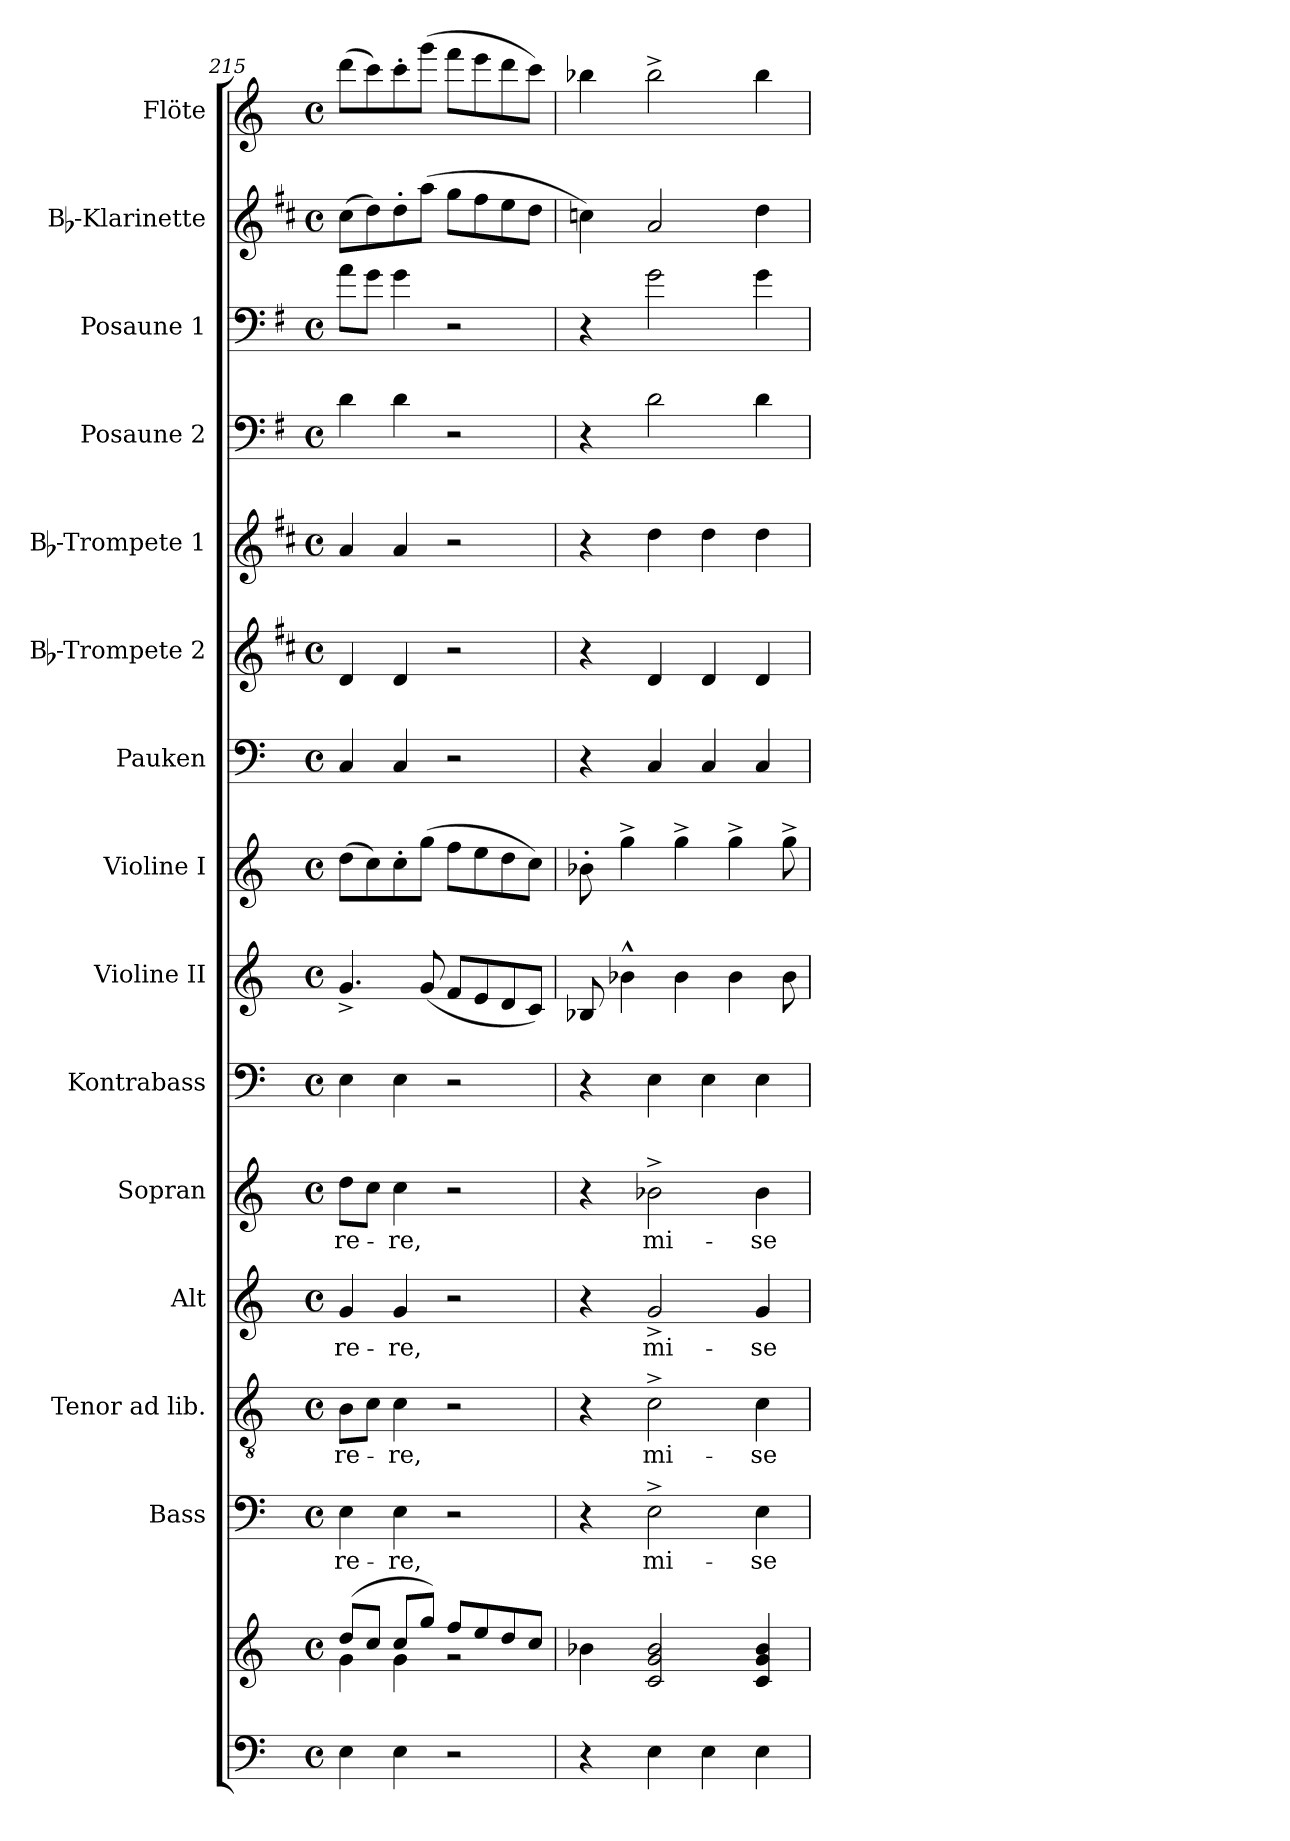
**kern	**kern	**kern	**text	**kern	**text	**kern	**text	**kern	**text	**kern	**kern	**kern	**kern	**kern	**kern	**kern	**kern	**kern	**kern
*part15	*part15	*part14	*part14	*part13	*part13	*part12	*part12	*part11	*part11	*part10	*part9	*part8	*part7	*part6	*part5	*part4	*part3	*part2	*part1
*staff16	*staff15	*staff14	*staff14	*staff13	*staff13	*staff12	*staff12	*staff11	*staff11	*staff10	*staff9	*staff8	*staff7	*staff6	*staff5	*staff4	*staff3	*staff2	*staff1
*	*	*I"Bass	*	*I"Tenor ad lib.	*	*I"Alt	*	*I"Sopran	*	*I"Kontrabass	*I"Violine II	*I"Violine I	*I"Pauken	*I"Bb-Trompete 2	*I"Bb-Trompete 1	*I"Posaune 2	*I"Posaune 1	*I"Bb-Klarinette	*I"Flöte
*	*	*I'B.	*	*I'T.	*	*I'A.	*	*I'S.	*	*I'Kb.	*I'Vl. II	*I'Vl. I	*I'Pk.	*I'Bb Trp. 2	*I'Bb Trp. 1	*I'Pos. 2	*I'Pos. 1	*I'Bb Kl.	*I'Fl.
*clefF4	*clefG2	*clefF4	*	*clefGv2	*	*clefG2	*	*clefG2	*	*clefF4	*clefG2	*clefG2	*clefF4	*clefG2	*clefG2	*clefF4	*clefF4	*clefG2	*clefG2
*	*	*	*	*	*	*	*	*	*	*ITrd7c12	*	*	*	*ITrd1c2	*ITrd1c2	*ITrd4c7	*ITrd4c7	*ITrd1c2	*
*k[]	*k[]	*k[]	*	*k[]	*	*k[]	*	*k[]	*	*k[]	*k[]	*k[]	*k[]	*k[]	*k[]	*k[]	*k[]	*k[]	*k[]
*C:	*C:	*C:	*	*C:	*	*C:	*	*C:	*	*C:	*C:	*C:	*C:	*C:	*C:	*C:	*C:	*C:	*C:
*M4/4	*M4/4	*M4/4	*	*M4/4	*	*M4/4	*	*M4/4	*	*M4/4	*M4/4	*M4/4	*M4/4	*M4/4	*M4/4	*M4/4	*M4/4	*M4/4	*M4/4
*met(c)	*met(c)	*met(c)	*	*met(c)	*	*met(c)	*	*met(c)	*	*met(c)	*met(c)	*met(c)	*met(c)	*met(c)	*met(c)	*met(c)	*met(c)	*met(c)	*met(c)
=215	=215	=215	=215	=215	=215	=215	=215	=215	=215	=215	=215	=215	=215	=215	=215	=215	=215	=215	=215
*	*^	*	*	*	*	*	*	*	*	*	*	*	*	*	*	*	*	*	*
!	!	!	!	!LO:LY:b	!	!LO:LY:b	!	!LO:LY:b	!	!LO:LY:b	!	!	!	!	!	!	!	!	!	!
4E\	(>8dd/L	4g\	4E\	-re-	8B\L	-re-	4g/	-re-	8dd\L	-re-	4EE\	4.g^</	(>8dd\L	4C/	4c/	4g/	4G\	8d\L	(>8b\L	(>8ddd\L
.	8cc/J	.	.	.	8c\J	.	.	.	8cc\J	.	.	.	8cc\)	.	.	.	.	8c\J	8cc\)	8ccc\)
!	!	!	!	!LO:LY:b	!	!LO:LY:b	!	!LO:LY:b	!	!LO:LY:b	!	!	!	!	!	!	!	!	!	!
4E\	8cc/L	4g\	4E\	-re,	4c\	-re,	4g/	-re,	4cc\	-re,	4EE\	.	8cc'>\	4C/	4c/	4g/	4G\	4c\	8cc'>\	8ccc'>\
.	8gg/J)	.	.	.	.	.	.	.	.	.	.	(<8g/	(>8gg\J	.	.	.	.	.	(>8gg\J	(>8ggg\J
2r	8ff/L	2rg	2r	.	2r	.	2r	.	2r	.	2r	8f/L	8ff\L	2r	2r	2r	2r	2r	8ff\L	8fff\L
.	8ee/	.	.	.	.	.	.	.	.	.	.	8e/	8ee\	.	.	.	.	.	8ee\	8eee\
.	8dd/	.	.	.	.	.	.	.	.	.	.	8d/	8dd\	.	.	.	.	.	8dd\	8ddd\
.	8cc/J	.	.	.	.	.	.	.	.	.	.	8c/J)	8cc\J)	.	.	.	.	.	8cc\J	8ccc\J)
*	*v	*v	*	*	*	*	*	*	*	*	*	*	*	*	*	*	*	*	*	*
!!LO:PB:g=z
=216	=216	=216	=216	=216	=216	=216	=216	=216	=216	=216	=216	=216	=216	=216	=216	=216	=216	=216	=216
4r	4b-X\	4r	.	4r	.	4r	.	4r	.	4r	8B-X/	8b-X'>\	4r	4r	4r	4r	4r	4b-X\)	4bb-X\
.	.	.	.	.	.	.	.	.	.	.	4b-X^^>\	4gg^>\	.	.	.	.	.	.	.
!	!	!	!LO:LY:b	!	!LO:LY:b	!	!LO:LY:b	!	!LO:LY:b	!	!	!	!	!	!	!	!	!	!
4E\	2c/ 2g/ 2b-/	2E^>\	mi-	2c^>\	mi-	2g^>/	mi-	2b-X^>\	mi-	4EE\	.	.	4C/	4c/	4cc\	2G\	2c\	2g/	2bb-^>\
.	.	.	.	.	.	.	.	.	.	.	4b-\	4gg^>\	.	.	.	.	.	.	.
4E\	.	.	.	.	.	.	.	.	.	4EE\	.	.	4C/	4c/	4cc\	.	.	.	.
.	.	.	.	.	.	.	.	.	.	.	4b-\	4gg^>\	.	.	.	.	.	.	.
!	!	!	!LO:LY:b	!	!LO:LY:b	!	!LO:LY:b	!	!LO:LY:b	!	!	!	!	!	!	!	!	!	!
4E\	4c/ 4g/ 4b-/	4E\	-se-	4c\	-se-	4g/	-se-	4b-\	-se-	4EE\	.	.	4C/	4c/	4cc\	4G\	4c\	4cc\	4bb-\
.	.	.	.	.	.	.	.	.	.	.	8b-\	8gg^>\	.	.	.	.	.	.	.
=	=	=	=	=	=	=	=	=	=	=	=	=	=	=	=	=	=	=	=
*-	*-	*-	*-	*-	*-	*-	*-	*-	*-	*-	*-	*-	*-	*-	*-	*-	*-	*-	*-
